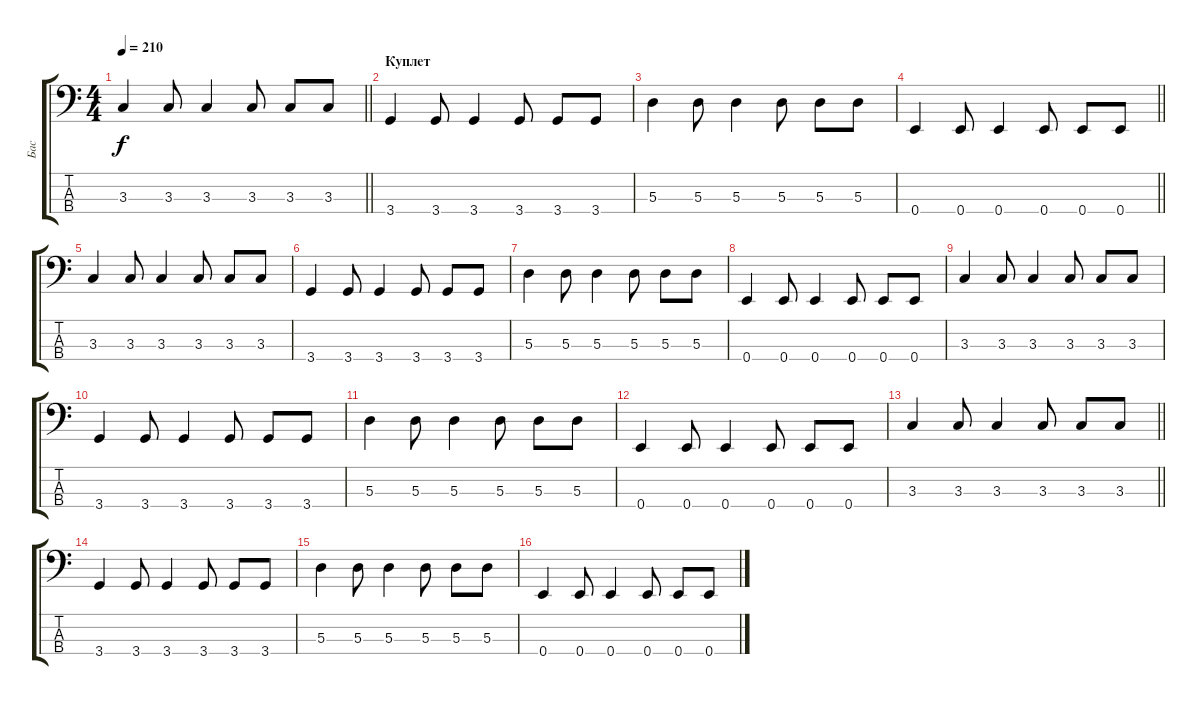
\track ("Бас" "Бас") {instrument electricbassfinger}
\staff {score tabs}
\tuning (G2 D2 A1 E1) {hide}
\ts (4 4)
\tempo 210
\clef f4
\barLineRight lightlight
\ks c
3.3.4{dy f} 3.3.8 3.3.4 3.3.8 3.3.8 3.3.8 |
\section ("" "Куплет")
3.4.4 3.4.8 3.4.4 3.4.8 3.4.8 3.4.8 |
5.3.4 5.3.8 5.3.4 5.3.8 5.3.8 5.3.8 |
\barLineRight lightlight
0.4.4 0.4.8 0.4.4 0.4.8 0.4.8 0.4.8 |
3.3.4 3.3.8 3.3.4 3.3.8 3.3.8 3.3.8 |
3.4.4 3.4.8 3.4.4 3.4.8 3.4.8 3.4.8 |
5.3.4 5.3.8 5.3.4 5.3.8 5.3.8 5.3.8 |
0.4.4 0.4.8 0.4.4 0.4.8 0.4.8 0.4.8 |
3.3.4 3.3.8 3.3.4 3.3.8 3.3.8 3.3.8 |
3.4.4 3.4.8 3.4.4 3.4.8 3.4.8 3.4.8 |
5.3.4 5.3.8 5.3.4 5.3.8 5.3.8 5.3.8 |
0.4.4 0.4.8 0.4.4 0.4.8 0.4.8 0.4.8 |
\barLineRight lightlight
3.3.4 3.3.8 3.3.4 3.3.8 3.3.8 3.3.8 |
3.4.4 3.4.8 3.4.4 3.4.8 3.4.8 3.4.8 |
5.3.4 5.3.8 5.3.4 5.3.8 5.3.8 5.3.8 |
0.4.4 0.4.8 0.4.4 0.4.8 0.4.8 0.4.8
